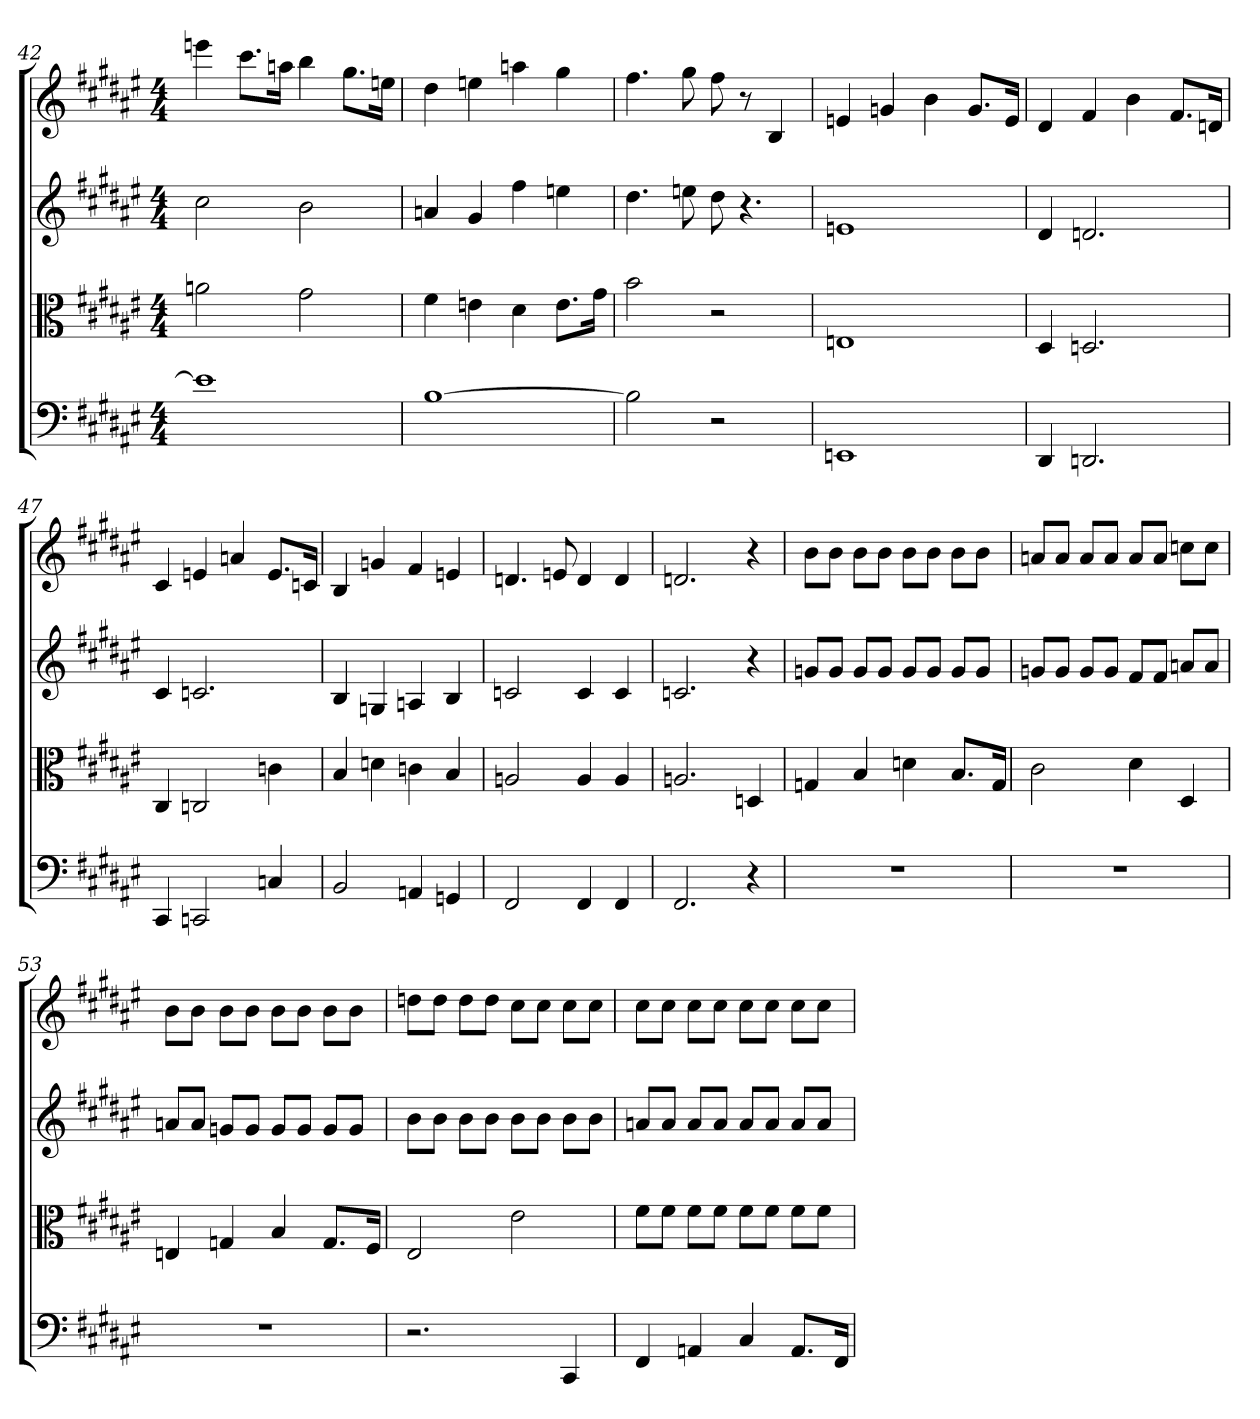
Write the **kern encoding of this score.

**kern	**kern	**kern	**kern
*part4	*part3	*part2	*part1
*staff4	*staff3	*staff2	*staff1
*clefF4	*clefC3	*	*
*k[f#c#g#d#a#e#]	*k[f#c#g#d#a#e#]	*k[f#c#g#d#a#e#]	*k[f#c#g#d#a#e#]
*F#:	*F#:	*F#:	*F#:
*M4/4	*M4/4	*M4/4	*M4/4
=42	=42	=42	=42
1e]	2an	2cc#	4eeen
.	.	.	8.ccc#L
.	.	.	16aanJk
.	2g#	2b	4bb
.	.	.	8.gg#L
.	.	.	16eenJk
=43	=43	=43	=43
[1B	4f#	4an	4dd#
.	4en	4g#	4een
.	4d#	4ff#	4aan
.	8.e\L	4een	4gg#
.	16g#\Jk	.	.
=44	=44	=44	=44
2B]	2b	4.dd#	4.ff#
.	.	8een	8gg#
2r	2r	8dd#	8ff#
.	.	4.r	8r
.	.	.	4B
=45	=45	=45	=45
1EEn	1En	1en	4en
.	.	.	4gn
.	.	.	4b
.	.	.	8.gL
.	.	.	16eJk
=46	=46	=46	=46
4DD#	4D#	4d#	4d#
2.DDn	2.Dn	2.dn	4f#
.	.	.	4b
.	.	.	8.f#L
.	.	.	16dnJk
=47	=47	=47	=47
4CC#	4C#	4c#	4c#
2CCn	2Cn	2.cn	4en
.	.	.	4an
4Cn	4cn	.	8.eL
.	.	.	16cnJk
=48	=48	=48	=48
2BB	4B	4B	4B
.	4dn	4Gn	4gn
4AAn	4cn	4An	4f#
4GGn	4B	4B	4en
=49	=49	=49	=49
2FF#	2An	2cn	4.dn
.	.	.	8en
4FF#	4A	4c	4d
4FF#	4A	4c	4d
=50	=50	=50	=50
2.FF#	2.An	2.cn	2.dn
4r	4Dn	4r	4r
=51	=51	=51	=51
1r	4Gn	8gnL	8bL
.	.	8gJ	8bJ
.	4B	8gL	8bL
.	.	8gJ	8bJ
.	4dn	8gL	8bL
.	.	8gJ	8bJ
.	8.B/L	8gL	8bL
.	.	8gJ	8bJ
.	16G/Jk	.	.
=52	=52	=52	=52
1r	2c#	8gnL	8anL
.	.	8gJ	8aJ
.	.	8gL	8aL
.	.	8gJ	8aJ
.	4d#	8f#L	8aL
.	.	8f#J	8aJ
.	4D#	8anL	8ccnL
.	.	8aJ	8ccJ
=53	=53	=53	=53
1r	4En	8anL	8bL
.	.	8aJ	8bJ
.	4Gn	8gnL	8bL
.	.	8gJ	8bJ
.	4B	8gL	8bL
.	.	8gJ	8bJ
.	8.G/L	8gL	8bL
.	.	8gJ	8bJ
.	16F#/Jk	.	.
=54	=54	=54	=54
2.r	2E#	8bL	8ddnL
.	.	8bJ	8ddJ
.	.	8bL	8ddL
.	.	8bJ	8ddJ
.	2e#	8bL	8cc#L
.	.	8bJ	8cc#J
4CC#	.	8bL	8cc#L
.	.	8bJ	8cc#J
=55	=55	=55	=55
4FF#	8f#\L	8anL	8cc#L
.	8f#\J	8aJ	8cc#J
4AAn	8f#\L	8aL	8cc#L
.	8f#\J	8aJ	8cc#J
4C#	8f#\L	8aL	8cc#L
.	8f#\J	8aJ	8cc#J
8.AA/L	8f#\L	8aL	8cc#L
.	8f#\J	8aJ	8cc#J
16FF#/Jk	.	.	.
=	=	=	=
*-	*-	*-	*-
